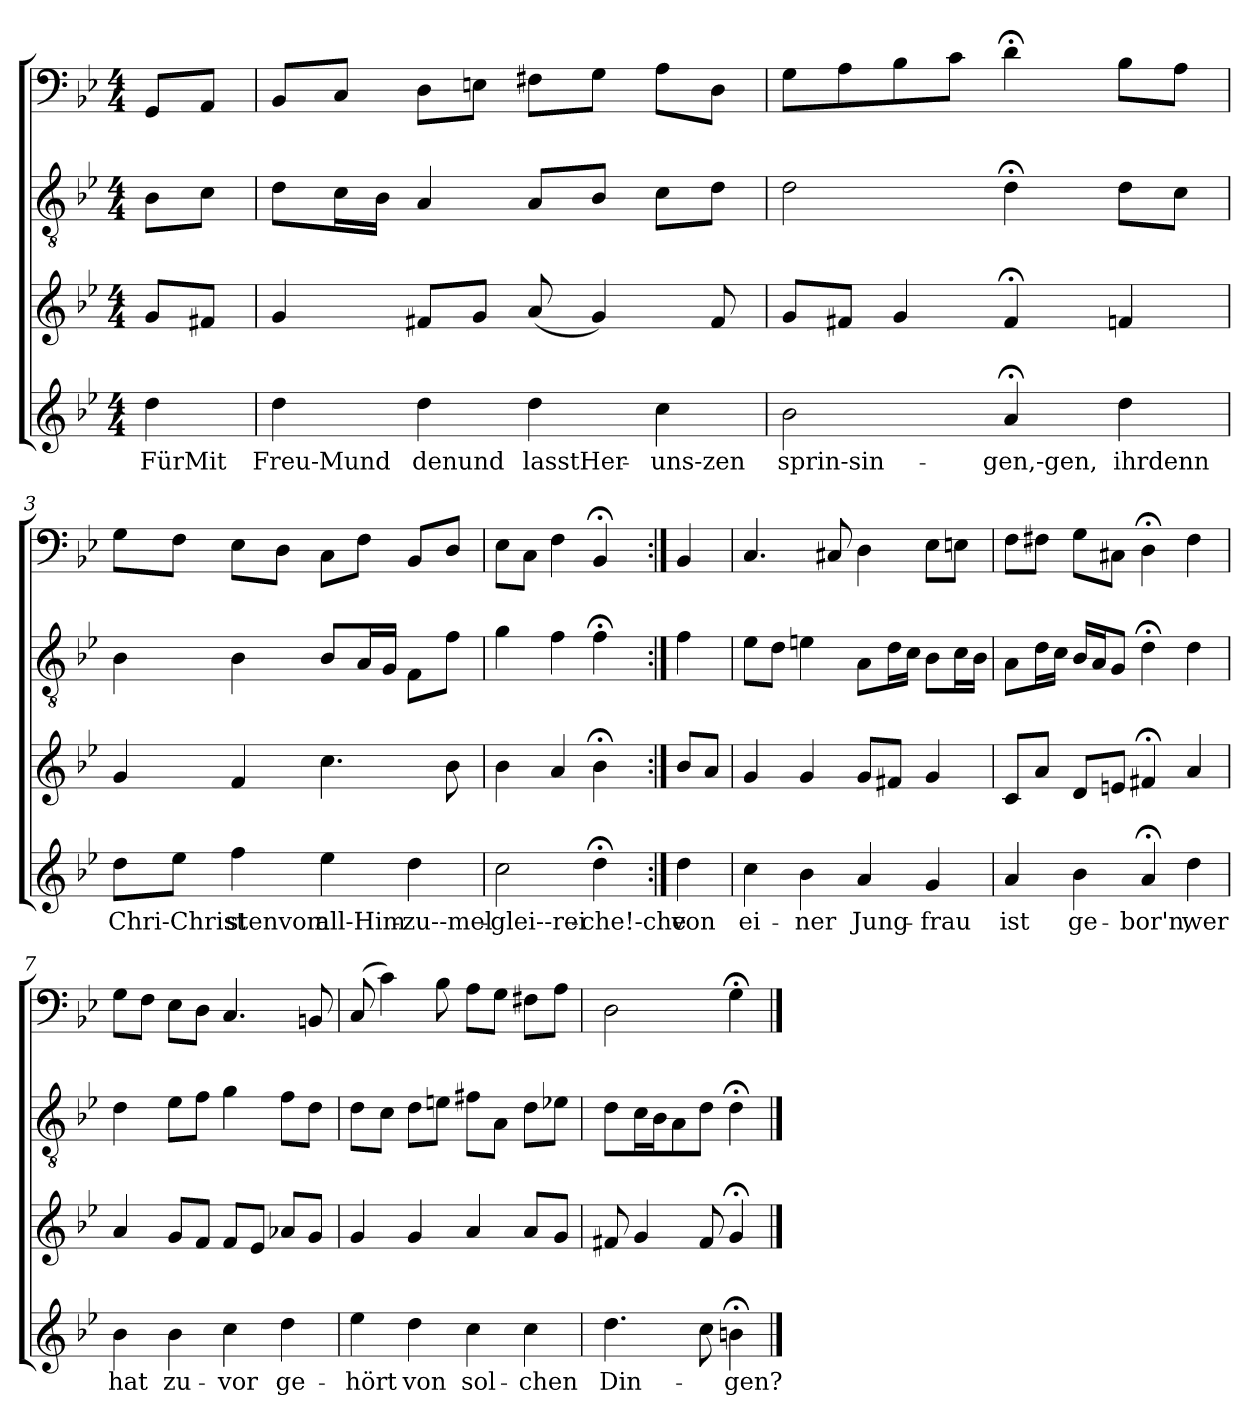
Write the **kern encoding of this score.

**kern	**text	**kern	**kern	**kern
*part4	*part4	*part3	*part2	*part1
*staff4	*staff4	*staff3	*staff2	*staff1
*clefG2	*	*clefG2	*clefGv2	*clefF4
*k[b-e-]	*	*k[b-e-]	*k[b-e-]	*k[b-e-]
*g:	*	*g:	*g:	*g:
*M4/4	*	*M4/4	*M4/4	*M4/4
=	=	=	=	=
4dd\	FürMit	8g/L	8B-\L	8GG/L
.	.	8f#X/J	8c\J	8AA/J
=1	=1	=1	=1	=1
4dd\	Freu-Mund	4g/	8d\L	8BB-/L
.	.	.	16c\L	8C/J
.	.	.	16B-\JJ	.
4dd\	-denund	8f#X/L	4A/	8D\L
.	.	8g/J	.	8En\J
4dd\	lasstHer-	(8a/	8A/L	8F#X\L
.	.	4g/)	8B-/J	8G\J
4cc\	uns-zen	.	8c\L	8A\L
.	.	8f#/	8d\J	8D\J
=2	=2	=2	=2	=2
2b-\	sprin-sin-	8g/L	2d\	8G\L
.	.	8f#X/J	.	8A\
.	.	4g/	.	8B-\
.	.	.	.	8c\J
4a;</	-gen,-gen,	4f#;</	4d;<\	4d;<\
4dd\	ihrdenn	4fn/	8d\L	8B-\L
.	.	.	8c\J	8A\J
=3	=3	=3	=3	=3
8dd\L	Chri-Christ	4g/	4B-\	8G\L
8ee-\J	.	.	.	8F\J
4ff\	-stenvom	4f/	4B-\	8E-\L
.	.	.	.	8D\J
4ee-\	all-Him-	4.cc\	8B-/L	8C\L
.	.	.	16A/L	8F\J
.	.	.	16G/JJ	.
4dd\	-zu--mel-	.	8F\L	8BB-/L
.	.	8b-\	8f\J	8D/J
=4	=4	=4	=4	=4
2cc\	-glei--rei-	4b-\	4g\	8E-\L
.	.	.	.	8C\J
.	.	4a/	4f\	4F\
4dd;<\	-che!-che	4b-;<\	4f;<\	4BB-;</
=:|!	=:|!	=:|!	=:|!	=:|!
4dd\	von	8b-/L	4f\	4BB-/
.	.	8a/J	.	.
=5	=5	=5	=5	=5
4cc\	ei-	4g/	8e-\L	4.C/
.	.	.	8d\J	.
4b-\	-ner	4g/	4en\	.
.	.	.	.	8C#X/
4a/	Jung-	8g/L	8A\L	4D\
.	.	8f#X/J	16d\L	.
.	.	.	16c\JJ	.
4g/	-frau	4g/	8B-\L	8E-\L
.	.	.	16c\L	8En\J
.	.	.	16B-\JJ	.
=6	=6	=6	=6	=6
4a/	ist	8c/L	8A\L	8F\L
.	.	8a/J	16d\L	8F#X\J
.	.	.	16c\JJ	.
4b-\	ge-	8d/L	16B-/LL	8G\L
.	.	.	16A/J	.
.	.	8en/J	8G/J	8C#X\J
4a;</	-bor'n,	4f#X;</	4d;<\	4D;<\
4dd\	wer	4a/	4d\	4F#\
=7	=7	=7	=7	=7
4b-\	hat	4a/	4d\	8G\L
.	.	.	.	8F\J
4b-\	zu-	8g/L	8e-\L	8E-\L
.	.	8f/J	8f\J	8D\J
4cc\	-vor	8f/L	4g\	4.C/
.	.	8e-/J	.	.
4dd\	ge-	8a-X/L	8f\L	.
.	.	8g/J	8d\J	8BBn/
=8	=8	=8	=8	=8
4ee-\	-hört	4g/	8d\L	(8C/
.	.	.	8c\J	4c\)
4dd\	von	4g/	8d\L	.
.	.	.	8en\J	8B-\
4cc\	sol-	4a/	8f#X\L	8A\L
.	.	.	8A\J	8G\J
4cc\	-chen	8a/L	8d\L	8F#X\L
.	.	8g/J	8e-X\J	8A\J
=9	=9	=9	=9	=9
4.dd\	Din-	8f#X/	8d\L	2D\
.	.	4g/	16c\L	.
.	.	.	16B-\J	.
.	.	.	8A\	.
8cc\	.	8f#/	8d\J	.
4bn;<\	-gen?	4g;</	4d;<\	4G;<\
==	==	==	==	==
*-	*-	*-	*-	*-
